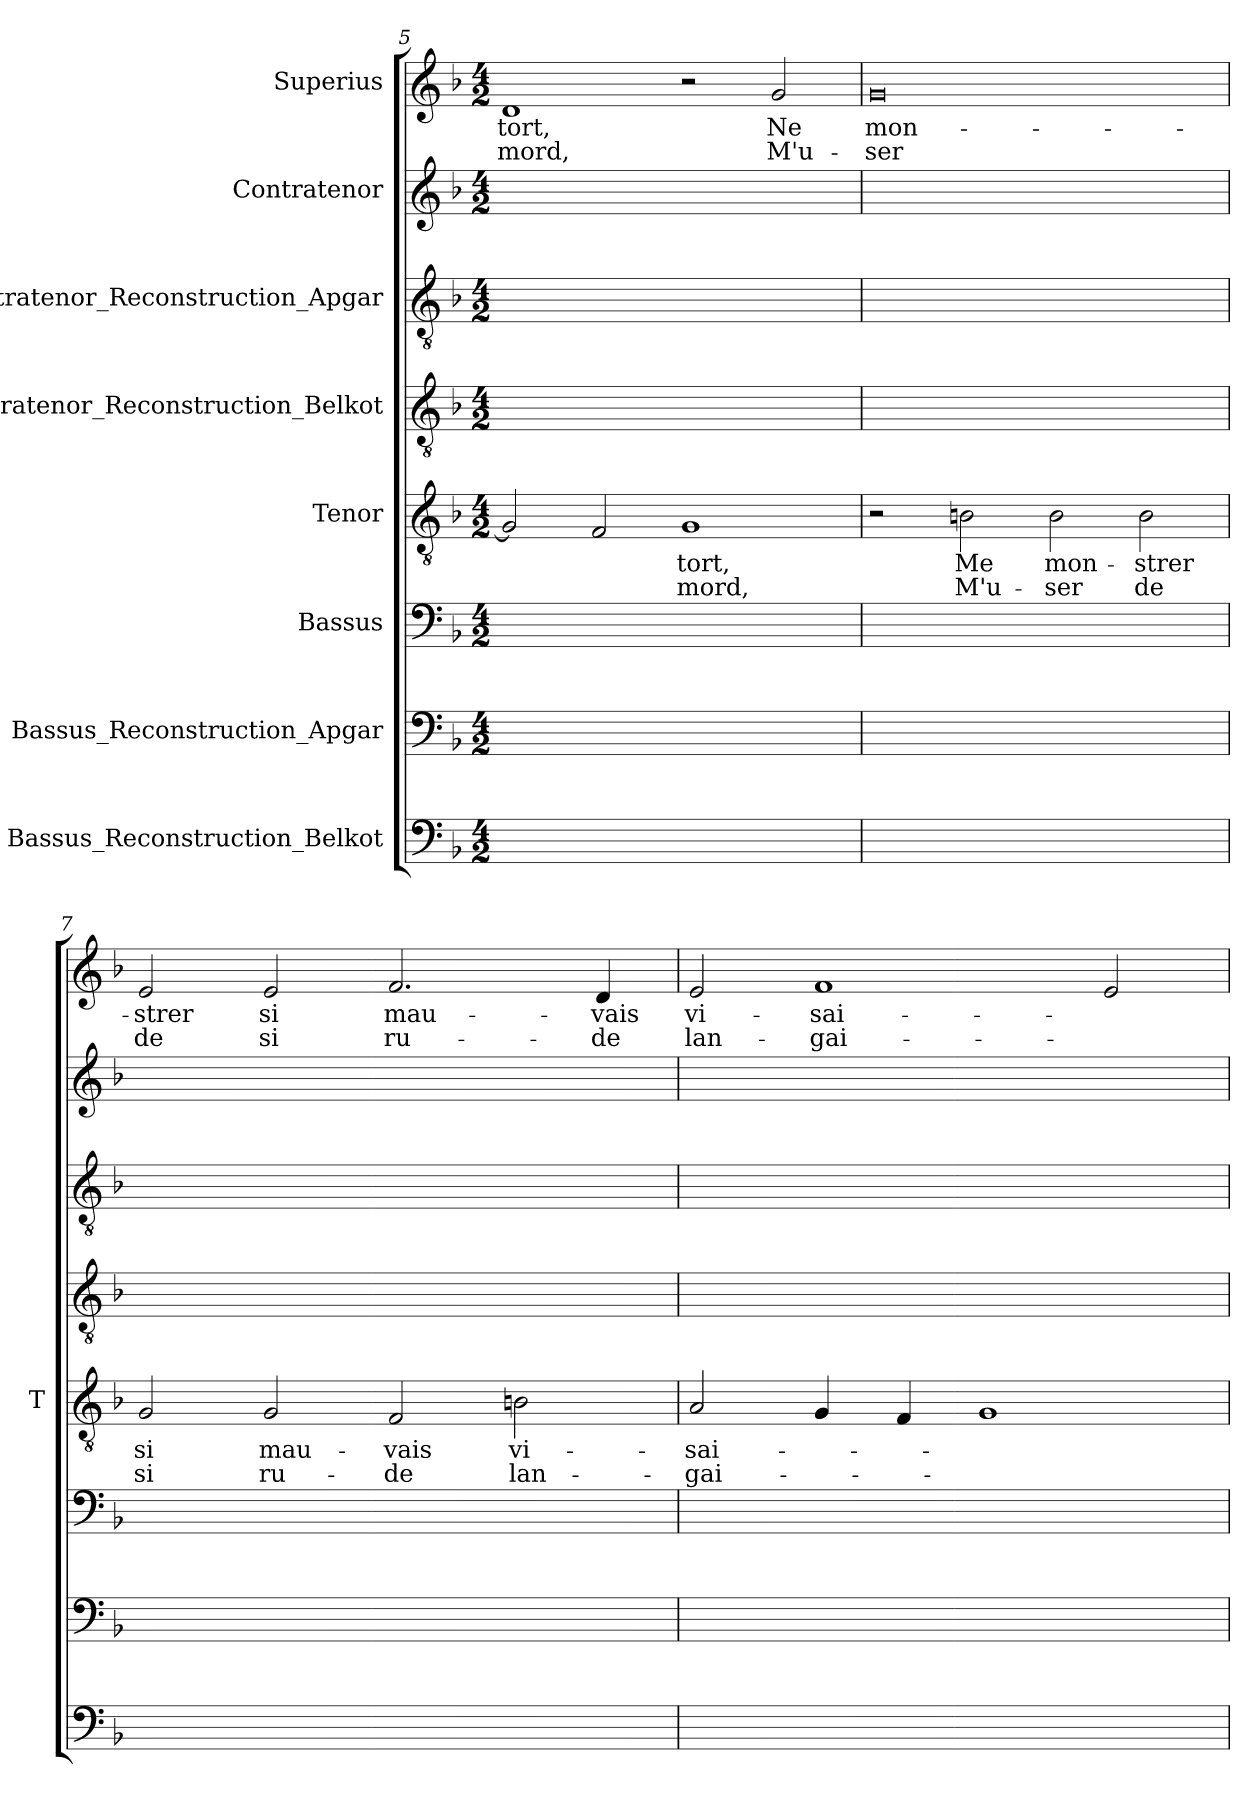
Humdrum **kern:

**kern	**kern	**kern	**kern	**text	**text	**kern	**kern	**kern	**kern	**text	**text
*part8	*part7	*part6	*part5	*part5	*part5	*part4	*part3	*part2	*part1	*part1	*part1
*staff8	*staff7	*staff6	*staff5	*staff5	*staff5	*staff4	*staff3	*staff2	*staff1	*staff1	*staff1
*I"Bassus_Reconstruction_Belkot	*I"Bassus_Reconstruction_Apgar	*I"Bassus	*I"Tenor	*	*	*I"Contratenor_Reconstruction_Belkot	*I"Contratenor_Reconstruction_Apgar	*I"Contratenor	*I"Superius	*	*
*	*	*	*I'T	*	*	*	*	*	*	*	*
*clefF4	*clefF4	*clefF4	*clefGv2	*	*	*clefGv2	*clefGv2	*clefG2	*clefG2	*	*
*k[b-]	*k[b-]	*k[b-]	*k[b-]	*	*	*k[b-]	*k[b-]	*k[b-]	*k[b-]	*	*
*M4/2	*M4/2	*M4/2	*M4/2	*	*	*M4/2	*M4/2	*M4/2	*M4/2	*	*
=5	=5	=5	=5	=5	=5	=5	=5	=5	=5	=5	=5
0ryy	0ryy	0ryy	2G]	.	.	0ryy	0ryy	0ryy	1d	-tort,	-mord,
.	.	.	2F	.	.	.	.	.	.	.	.
.	.	.	1G	-tort,	-mord,	.	.	.	2r	.	.
.	.	.	.	.	.	.	.	.	2g	-Ne	M'u-
=6	=6	=6	=6	=6	=6	=6	=6	=6	=6	=6	=6
0ryy	0ryy	0ryy	2r	.	.	0ryy	0ryy	0ryy	0g	mon-	-ser
.	.	.	2Bn	-Me	M'u-	.	.	.	.	.	.
.	.	.	2B	mon-	-ser	.	.	.	.	.	.
.	.	.	2B	-strer	-de	.	.	.	.	.	.
=7	=7	=7	=7	=7	=7	=7	=7	=7	=7	=7	=7
0ryy	0ryy	0ryy	2G	-si	-si	0ryy	0ryy	0ryy	2e	-strer	-de
.	.	.	2G	mau-	ru-	.	.	.	2e	-si	-si
.	.	.	2F	-vais	-de	.	.	.	2.f	mau-	ru-
.	.	.	2Bn	vi-	lan-	.	.	.	.	.	.
.	.	.	.	.	.	.	.	.	4d	-vais	-de
=8	=8	=8	=8	=8	=8	=8	=8	=8	=8	=8	=8
0ryy	0ryy	0ryy	2A	sai-	gai-	0ryy	0ryy	0ryy	2e	vi-	lan-
.	.	.	4G	.	.	.	.	.	1f	sai-	gai-
.	.	.	4F	.	.	.	.	.	.	.	.
.	.	.	1G	.	.	.	.	.	.	.	.
.	.	.	.	.	.	.	.	.	2e	.	.
=	=	=	=	=	=	=	=	=	=	=	=
*-	*-	*-	*-	*-	*-	*-	*-	*-	*-	*-	*-
